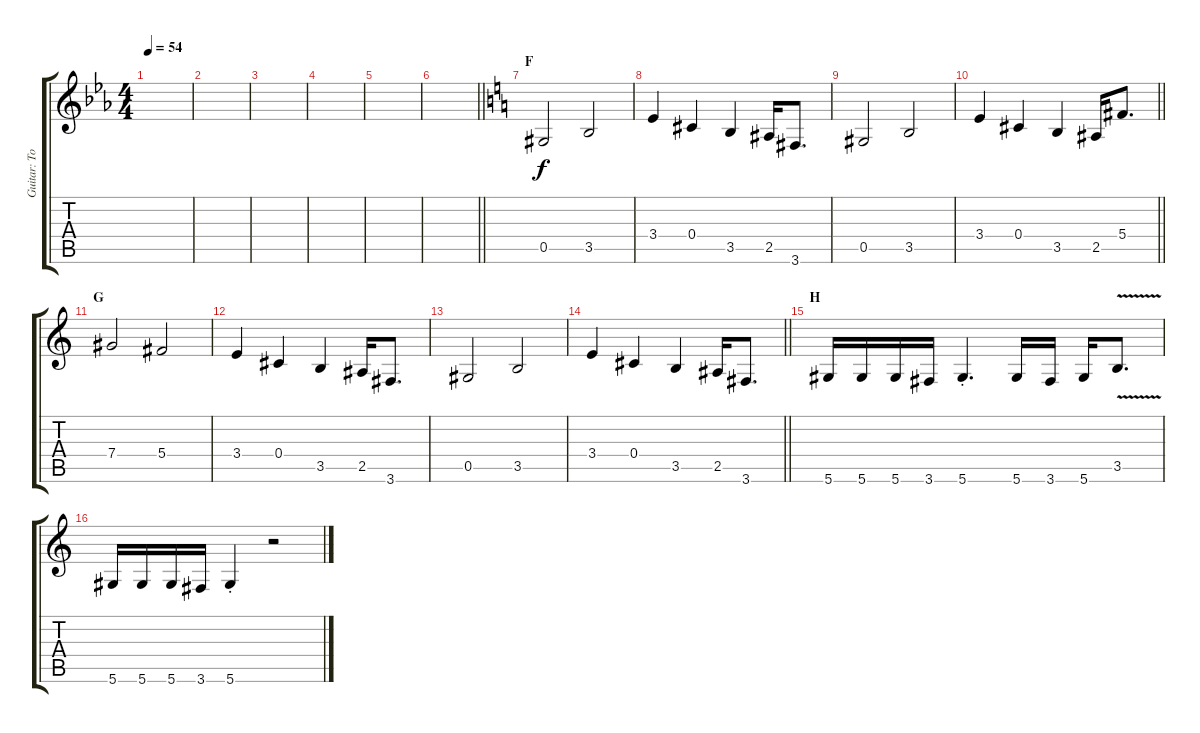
\track ("Guitar: Tony" "Guitar: To") {instrument overdrivenguitar}
\staff {score tabs}
\tuning (Eb4 Bb3 Gb3 Db3 Ab2 Eb2) {hide}
\ts (4 4)
\tempo 54
\clef g2
\ks eb
|
|
|
|
|
\barLineRight lightlight
|
\section ("" "F")
\ks c
0.5.2 3.5.2 |
3.4.4 0.4.4 3.5.4 2.5.16 3.6.8{d} |
0.5.2 3.5.2 |
\barLineRight lightlight
3.4.4 0.4.4 3.5.4 2.5.16 5.4.8{d} |
\section ("" "G")
7.4.2 5.4.2 |
3.4.4 0.4.4 3.5.4 2.5.16 3.6.8{d} |
0.5.2 3.5.2 |
\barLineRight lightlight
3.4.4 0.4.4 3.5.4 2.5.16 3.6.8{d} |
\section ("" "H")
5.6.16 5.6.16 5.6.16 3.6.16 5.6{st}.4{d} 5.6.16 3.6.16 5.6.16 3.5{v}.8{d} |
5.6.16 5.6.16 5.6.16 3.6.16 5.6{st}.4 r.2
